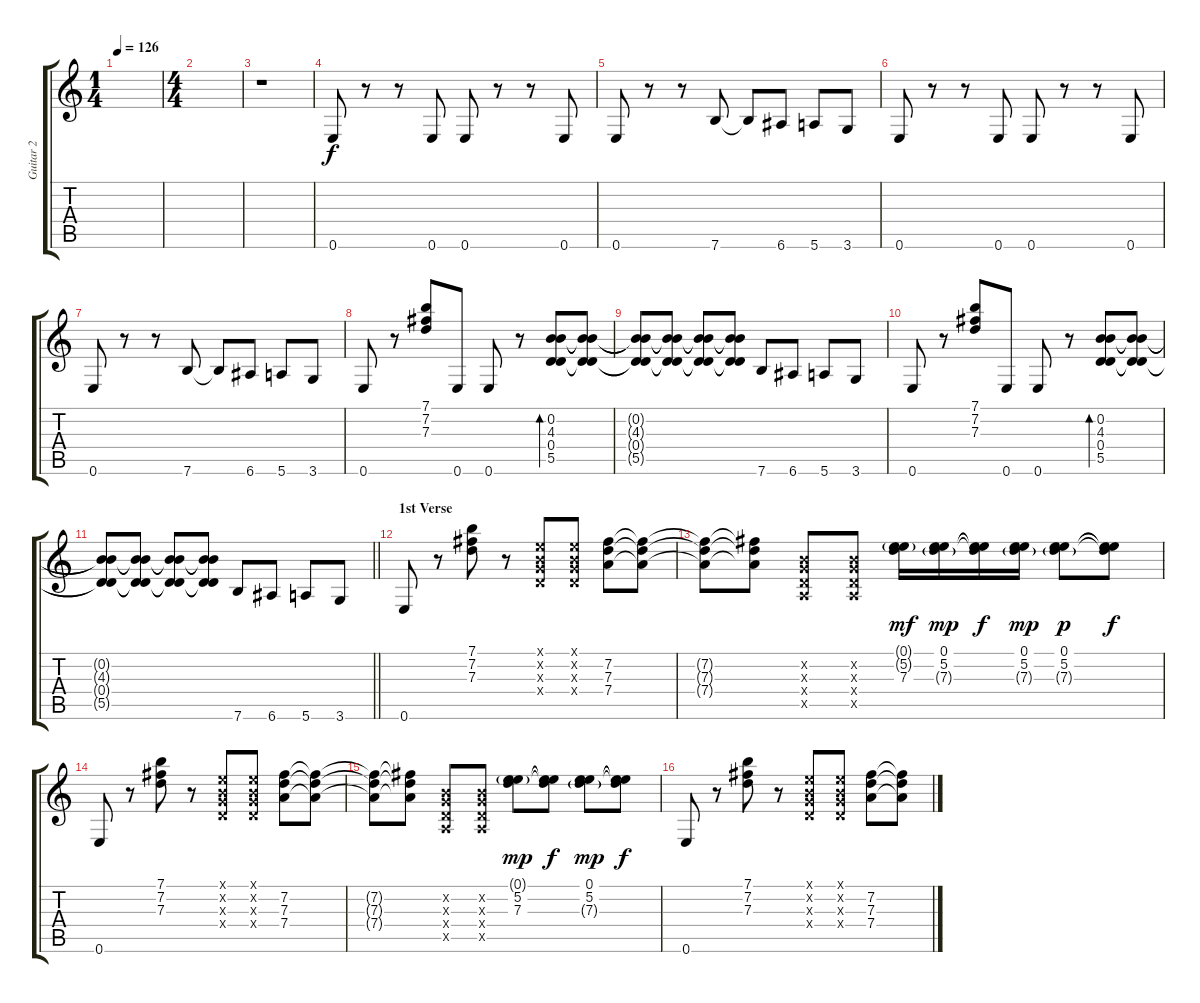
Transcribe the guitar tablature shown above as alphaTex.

\track ("Guitar 2" "Guitar 2") {instrument overdrivenguitar}
\staff {score tabs}
\tuning (E4 B3 G3 D3 A2 E2) {hide}
\ts (1 4)
\tempo 126
\clef g2
\ks c
|
\ts (4 4)
|
r.1 |
0.6.8 r.8 r.8 0.6.8 0.6.8 r.8 r.8 0.6.8 |
0.6.8 r.8 r.8 7.6.8 7.6{t}.8 6.6.8 5.6.8 3.6.8 |
0.6.8 r.8 r.8 0.6.8 0.6.8 r.8 r.8 0.6.8 |
0.6.8 r.8 r.8 7.6.8 7.6{t}.8 6.6.8 5.6.8 3.6.8 |
0.6.8 r.8 (7.1 7.2 7.3).8 0.6.8 0.6.8 r.8 (0.2 4.3 0.4 5.5).8{bd 30} (0.2{t} 4.3{t} 0.4{t} 5.5{t}).8 |
(0.2{t} 4.3{t} 0.4{t} 5.5{t}).8 (0.2{t} 4.3{t} 0.4{t} 5.5{t}).8 (0.2{t} 4.3{t} 0.4{t} 5.5{t}).8 (0.2{t} 4.3{t} 0.4{t} 5.5{t}).8 7.6.8 6.6.8 5.6.8 3.6.8 |
0.6.8 r.8 (7.1 7.2 7.3).8 0.6.8 0.6.8 r.8 (0.2 4.3 0.4 5.5).8{bd 30} (0.2{t} 4.3{t} 0.4{t} 5.5{t}).8 |
\barLineRight lightlight
(0.2{t} 4.3{t} 0.4{t} 5.5{t}).8 (0.2{t} 4.3{t} 0.4{t} 5.5{t}).8 (0.2{t} 4.3{t} 0.4{t} 5.5{t}).8 (0.2{t} 4.3{t} 0.4{t} 5.5{t}).8 7.6.8 6.6.8 5.6.8 3.6.8 |
\section ("" "1st Verse")
0.6.8 r.8 (7.1 7.2 7.3).8 r.8 (0.1{x} 0.2{x} 0.3{x} 0.4{x}).8 (0.1{x} 0.2{x} 0.3{x} 0.4{x}).8 (7.2 7.3 7.4).8 (7.2{t} 7.3{t} 7.4{t}).8 |
(7.2{t} 7.3{t} 7.4{t}).8 (7.2{t} 7.3{t} 7.4{t}).8 (0.2{x} 0.3{x} 0.4{x} 0.5{x}).8 (0.2{x} 0.3{x} 0.4{x} 0.5{x}).8 (0.1{g} 5.2{g} 7.3).16{dy mf} (0.1 5.2 7.3{g}).16{dy mp} (0.1{t} 5.2{t} 7.3{t}).16{dy f} (0.1 5.2 7.3{g}).16{dy mp} (0.1 5.2 7.3{g}).8{dy p} (0.1{t} 5.2{t} 7.3{t}).8{dy f} |
0.6.8 r.8 (7.1 7.2 7.3).8 r.8 (0.1{x} 0.2{x} 0.3{x} 0.4{x}).8 (0.1{x} 0.2{x} 0.3{x} 0.4{x}).8 (7.2 7.3 7.4).8 (7.2{t} 7.3{t} 7.4{t}).8 |
(7.2{t} 7.3{t} 7.4{t}).8 (7.2{t} 7.3{t} 7.4{t}).8 (0.2{x} 0.3{x} 0.4{x} 0.5{x}).8 (0.2{x} 0.3{x} 0.4{x} 0.5{x}).8 (0.1{g} 5.2 7.3).8{dy mp} (0.1{t} 5.2{t} 7.3{t}).8{dy f} (0.1 5.2 7.3{g}).8{dy mp} (0.1{t} 5.2{t} 7.3{t}).8{dy f} |
0.6.8 r.8 (7.1 7.2 7.3).8 r.8 (0.1{x} 0.2{x} 0.3{x} 0.4{x}).8 (0.1{x} 0.2{x} 0.3{x} 0.4{x}).8 (7.2 7.3 7.4).8 (7.2{t} 7.3{t} 7.4{t}).8
